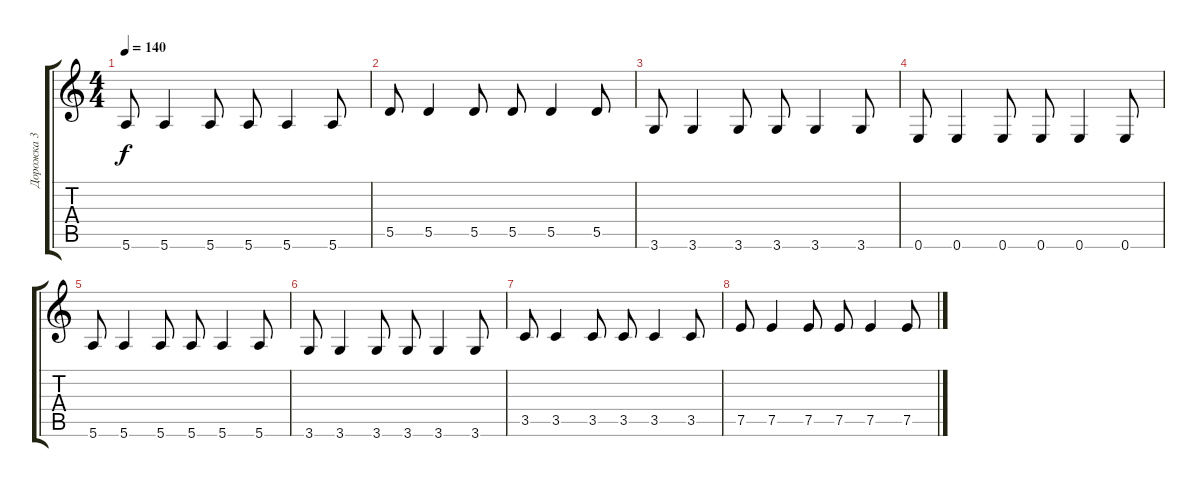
\track ("Дорожка 3" "Дорожка 3") {instrument acousticbass}
\staff {score tabs}
\tuning (E4 B3 G3 D3 A2 E2) {hide}
\ts (4 4)
\tempo 140
\clef g2
\ks c
5.6.8{dy f} 5.6.4 5.6.8 5.6.8 5.6.4 5.6.8 |
5.5.8 5.5.4 5.5.8 5.5.8 5.5.4 5.5.8 |
3.6.8 3.6.4 3.6.8 3.6.8 3.6.4 3.6.8 |
0.6.8 0.6.4 0.6.8 0.6.8 0.6.4 0.6.8 |
5.6.8 5.6.4 5.6.8 5.6.8 5.6.4 5.6.8 |
3.6.8 3.6.4 3.6.8 3.6.8 3.6.4 3.6.8 |
3.5.8 3.5.4 3.5.8 3.5.8 3.5.4 3.5.8 |
7.5.8 7.5.4 7.5.8 7.5.8 7.5.4 7.5.8
